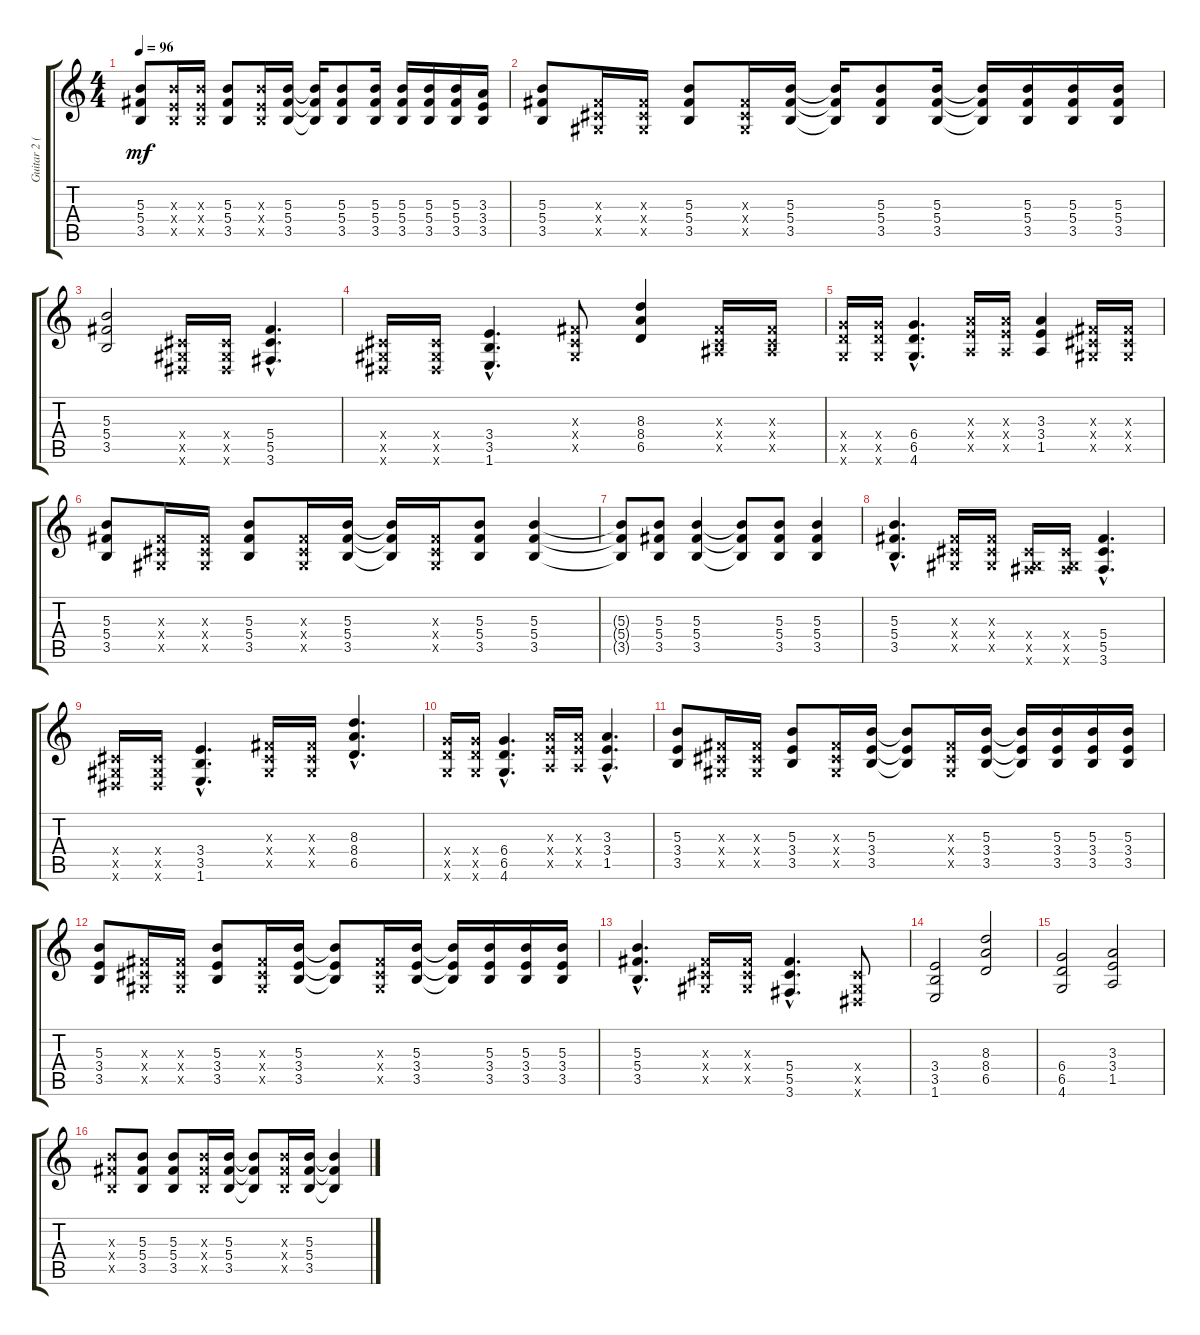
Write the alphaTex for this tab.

\track ("Guitar 2 (Slash)" "Guitar 2 (") {instrument electricguitarjazz}
\staff {score tabs}
\tuning (Eb4 Bb3 Gb3 Db3 Ab2 Eb2) {hide}
\ts (4 4)
\tempo 96
\clef g2
\ks c
(5.3 5.4 3.5).8{dy mf} (5.3{x} 3.4{x} 3.5{x}).16 (5.3{x} 3.4{x} 3.5{x}).16 (5.3 5.4 3.5).8 (5.3{x} 3.4{x} 3.5{x}).16 (5.3 5.4 3.5).16 (5.3{t} 5.4{t} 3.5{t}).16 (5.3 5.4 3.5).8 (5.3 5.4 3.5).16 (5.3 5.4 3.5).16 (5.3 5.4 3.5).16 (5.3 5.4 3.5).16 (3.3 3.4 3.5).16 |
(5.3 5.4 3.5).8 (0.3{x} 0.4{x} 0.5{x}).16 (0.3{x} 0.4{x} 0.5{x}).16 (5.3 5.4 3.5).8 (0.3{x} 0.4{x} 0.5{x}).16 (5.3 5.4 3.5).16 (5.3{t} 5.4{t} 3.5{t}).16 (5.3 5.4 3.5).8 (5.3 5.4 3.5).16 (5.3{t} 5.4{t} 3.5{t}).16 (5.3 5.4 3.5).16 (5.3 5.4 3.5).16 (5.3 5.4 3.5).16 |
(5.3 5.4 3.5).2 (0.4{x} 0.5{x} 0.6{x}).16 (0.4{x} 0.5{x} 0.6{x}).16 (5.4{hac} 5.5{hac} 3.6{hac}).4{d} |
(0.4{x} 0.5{x} 0.6{x}).16 (0.4{x} 0.5{x} 0.6{x}).16 (3.4{hac} 3.5{hac} 1.6{hac}).4{d} (0.3{x} 0.4{x} 0.5{x}).8 (8.3 8.4 6.5).4 (0.3{x} 0.4{x} 2.5{x}).16 (0.3{x} 0.4{x} 2.5{x}).16 |
(6.4{x} 6.5{x} 4.6{x}).16 (6.4{x} 6.5{x} 4.6{x}).16 (6.4{hac} 6.5{hac} 4.6{hac}).4{d} (3.3{x} 3.4{x} 1.5{x}).16 (3.3{x} 3.4{x} 1.5{x}).16 (3.3 3.4 1.5).4 (0.3{x} 0.4{x} 0.5{x}).16 (0.3{x} 0.4{x} 0.5{x}).16 |
(5.3 5.4 3.5).8 (0.3{x} 0.4{x} 0.5{x}).16 (0.3{x} 0.4{x} 0.5{x}).16 (5.3 5.4 3.5).8 (0.3{x} 0.4{x} 0.5{x}).16 (5.3 5.4 3.5).16 (5.3{t} 5.4{t} 3.5{t}).16 (0.3{x} 0.4{x} 0.5{x}).16 (5.3 5.4 3.5).8 (5.3 5.4 3.5).4 |
(5.3{t} 5.4{t} 3.5{t}).8 (5.3 5.4 3.5).8 (5.3 5.4 3.5).4 (5.3{t} 5.4{t} 3.5{t}).8 (5.3 5.4 3.5).8 (5.3 5.4 3.5).4 |
(5.3{hac} 5.4{hac} 3.5{hac}).4{d} (0.3{x} 0.4{x} 0.5{x}).16 (0.3{x} 0.4{x} 0.5{x}).16 (0.4{x} 0.5{x} 3.6{x}).16 (0.4{x} 0.5{x} 3.6{x}).16 (5.4{hac} 5.5{hac} 3.6{hac}).4{d} |
(0.4{x} 0.5{x} 0.6{x}).16 (0.4{x} 0.5{x} 0.6{x}).16 (3.4{hac} 3.5{hac} 1.6{hac}).4{d} (0.3{x} 0.4{x} 0.5{x}).16 (0.3{x} 0.4{x} 0.5{x}).16 (8.3{hac} 8.4{hac} 6.5{hac}).4{d} |
(6.4{x} 6.5{x} 4.6{x}).16 (6.4{x} 6.5{x} 4.6{x}).16 (6.4{hac} 6.5{hac} 4.6{hac}).4{d} (3.3{x} 3.4{x} 1.5{x}).16 (3.3{x} 3.4{x} 1.5{x}).16 (3.3{hac} 3.4{hac} 1.5{hac}).4{d} |
(5.3 3.4 3.5).8 (0.3{x} 0.4{x} 0.5{x}).16 (0.3{x} 0.4{x} 0.5{x}).16 (5.3 3.4 3.5).8 (0.3{x} 0.4{x} 0.5{x}).16 (5.3 3.4 3.5).16 (5.3{t} 3.4{t} 3.5{t}).8 (0.3{x} 0.4{x} 0.5{x}).16 (5.3 3.4 3.5).16 (5.3{t} 3.4{t} 3.5{t}).16 (5.3 3.4 3.5).16 (5.3 3.4 3.5).16 (5.3 3.4 3.5).16 |
(5.3 3.4 3.5).8 (0.3{x} 0.4{x} 0.5{x}).16 (0.3{x} 0.4{x} 0.5{x}).16 (5.3 3.4 3.5).8 (0.3{x} 0.4{x} 0.5{x}).16 (5.3 3.4 3.5).16 (5.3{t} 3.4{t} 3.5{t}).8 (0.3{x} 0.4{x} 0.5{x}).16 (5.3 3.4 3.5).16 (5.3{t} 3.4{t} 3.5{t}).16 (5.3 3.4 3.5).16 (5.3 3.4 3.5).16 (5.3 3.4 3.5).16 |
(5.3{hac} 5.4{hac} 3.5{hac}).4{d} (0.3{x} 0.4{x} 0.5{x}).16 (0.3{x} 0.4{x} 0.5{x}).16 (5.4{hac} 5.5{hac} 3.6{hac}).4{d} (0.4{x} 0.5{x} 0.6{x}).8 |
(3.4 3.5 1.6).2 (8.3 8.4 6.5).2 |
(6.4 6.5 4.6).2 (3.3 3.4 1.5).2 |
(5.3{x} 5.4{x} 3.5{x}).8 (5.3 5.4 3.5).8 (5.3 5.4 3.5).8 (5.3{x} 5.4{x} 3.5{x}).16 (5.3 5.4 3.5).16 (5.3{t} 5.4{t} 3.5{t}).8 (5.3{x} 5.4{x} 3.5{x}).16 (5.3 5.4 3.5).16 (5.3{t} 5.4{t} 3.5{t}).4
